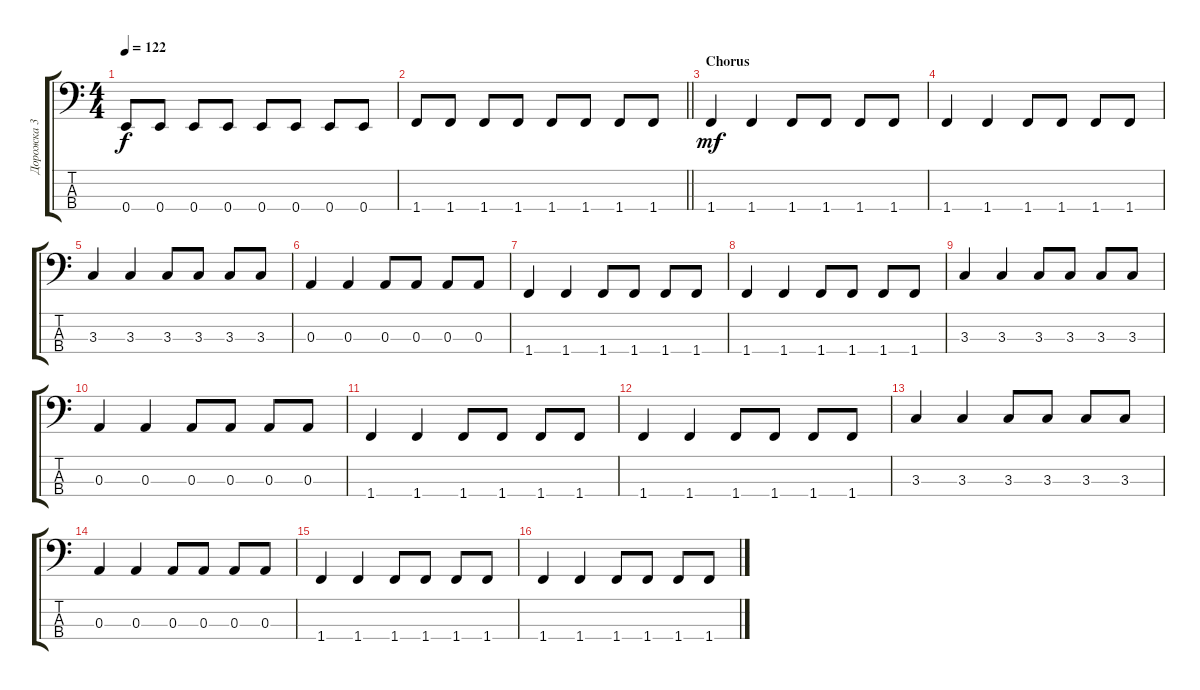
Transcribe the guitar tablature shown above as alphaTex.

\track ("Дорожка 3" "Дорожка 3") {instrument electricbassfinger}
\staff {score tabs}
\tuning (G2 D2 A1 E1) {hide}
\ts (4 4)
\tempo 122
\clef f4
\ks c
0.4.8{dy f} 0.4.8 0.4.8 0.4.8 0.4.8 0.4.8 0.4.8 0.4.8 |
\barLineRight lightlight
1.4.8 1.4.8 1.4.8 1.4.8 1.4.8 1.4.8 1.4.8 1.4.8 |
\section ("" "Chorus")
1.4.4{dy mf} 1.4.4 1.4.8 1.4.8 1.4.8 1.4.8 |
1.4.4 1.4.4 1.4.8 1.4.8 1.4.8 1.4.8 |
3.3.4 3.3.4 3.3.8 3.3.8 3.3.8 3.3.8 |
0.3.4 0.3.4 0.3.8 0.3.8 0.3.8 0.3.8 |
1.4.4 1.4.4 1.4.8 1.4.8 1.4.8 1.4.8 |
1.4.4 1.4.4 1.4.8 1.4.8 1.4.8 1.4.8 |
3.3.4 3.3.4 3.3.8 3.3.8 3.3.8 3.3.8 |
0.3.4 0.3.4 0.3.8 0.3.8 0.3.8 0.3.8 |
1.4.4 1.4.4 1.4.8 1.4.8 1.4.8 1.4.8 |
1.4.4 1.4.4 1.4.8 1.4.8 1.4.8 1.4.8 |
3.3.4 3.3.4 3.3.8 3.3.8 3.3.8 3.3.8 |
0.3.4 0.3.4 0.3.8 0.3.8 0.3.8 0.3.8 |
1.4.4 1.4.4 1.4.8 1.4.8 1.4.8 1.4.8 |
1.4.4 1.4.4 1.4.8 1.4.8 1.4.8 1.4.8
